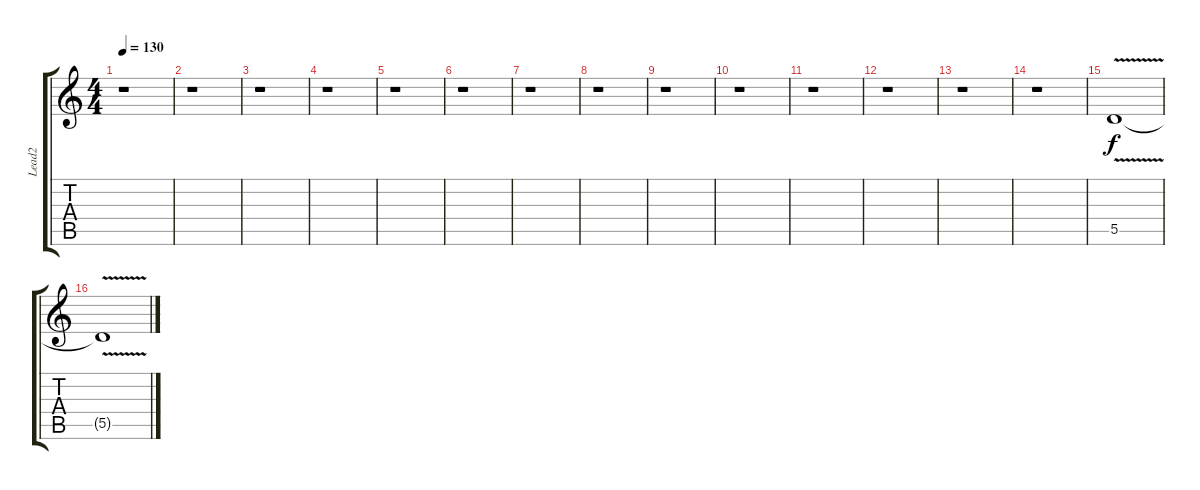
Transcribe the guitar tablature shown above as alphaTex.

\track ("Lead2" "Lead2") {instrument distortionguitar}
\staff {score tabs}
\tuning (E4 B3 G3 D3 A2 E2) {hide}
\ts (4 4)
\tempo 130
\clef g2
\ks c
r.1{dy f} |
r.1 |
r.1 |
r.1 |
r.1 |
r.1 |
r.1 |
r.1 |
r.1 |
r.1 |
r.1 |
r.1 |
r.1 |
r.1 |
5.5{v}.1 |
5.5{t}.1
